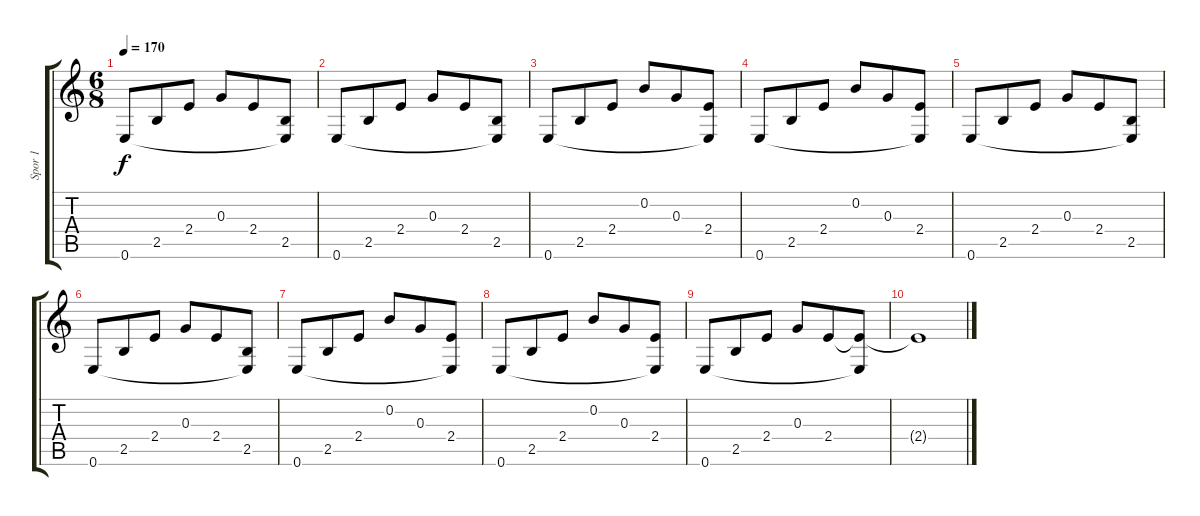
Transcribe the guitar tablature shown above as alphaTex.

\track ("Spor 1" "Spor 1") {instrument acousticguitarsteel}
\staff {score tabs}
\tuning (E4 B3 G3 D3 A2 E2) {hide}
\ts (6 8)
\tempo 170
\clef g2
\ks c
0.6.8{dy f} 2.5.8 2.4.8 0.3.8 2.4.8 (2.5 0.6{t}).8 |
0.6.8 2.5.8 2.4.8 0.3.8 2.4.8 (2.5 0.6{t}).8 |
0.6.8 2.5.8 2.4.8 0.2.8 0.3.8 (2.4 0.6{t}).8 |
0.6.8 2.5.8 2.4.8 0.2.8 0.3.8 (2.4 0.6{t}).8 |
0.6.8 2.5.8 2.4.8 0.3.8 2.4.8 (2.5 0.6{t}).8 |
0.6.8 2.5.8 2.4.8 0.3.8 2.4.8 (2.5 0.6{t}).8 |
0.6.8 2.5.8 2.4.8 0.2.8 0.3.8 (2.4 0.6{t}).8 |
0.6.8 2.5.8 2.4.8 0.2.8 0.3.8 (2.4 0.6{t}).8 |
0.6.8 2.5.8 2.4.8 0.3.8 2.4.8 (2.4{t} 0.6{t}).8 |
2.4{t}.1
